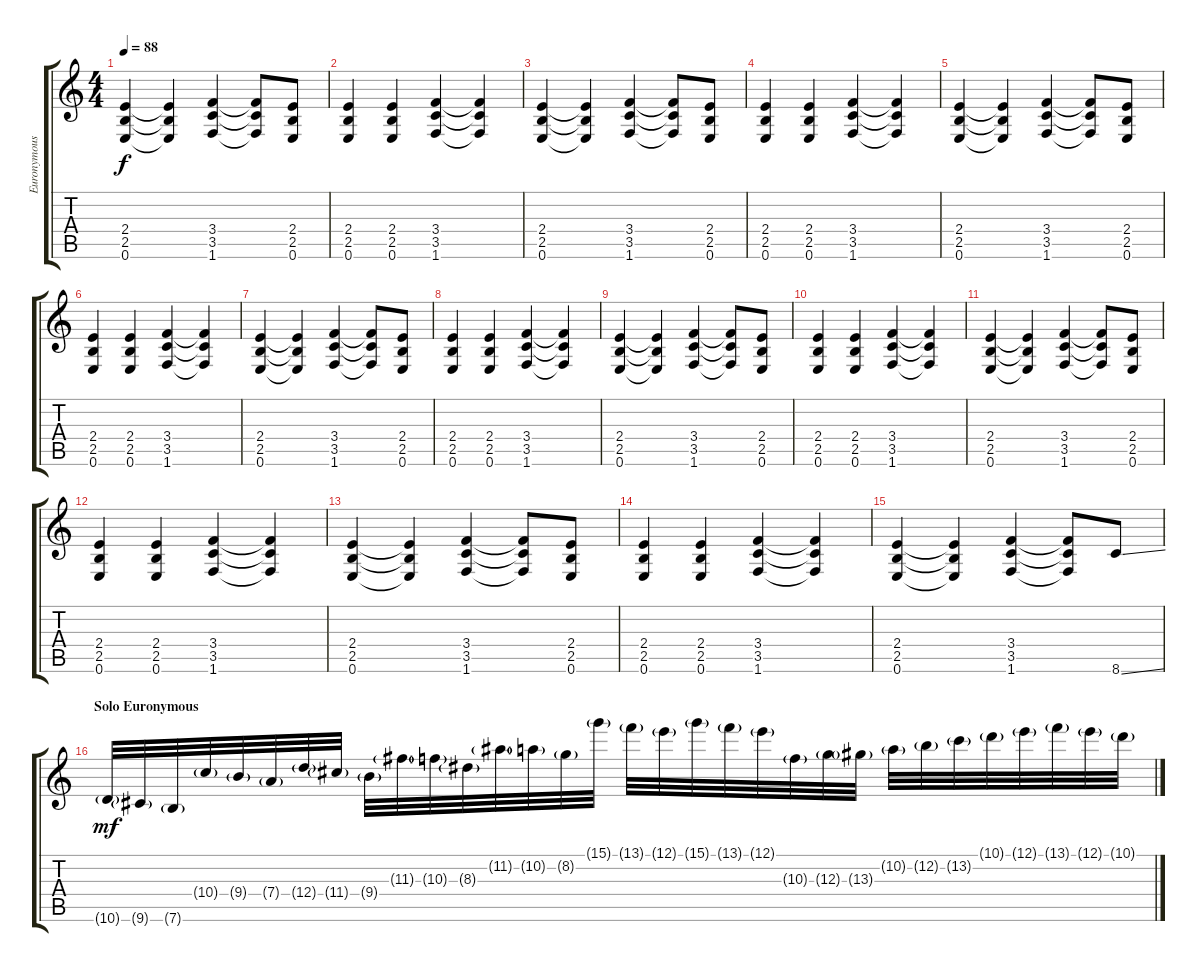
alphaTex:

\track ("Euronymous" "Euronymous") {instrument distortionguitar}
\staff {score tabs}
\tuning (E4 B3 G3 D3 A2 E2) {hide}
\ts (4 4)
\tempo 88
\clef g2
\ks c
(2.4 2.5 0.6).4{dy f} (2.4{t} 2.5{t} 0.6{t}).4 (3.4 3.5 1.6).4 (3.4{t} 3.5{t} 1.6{t}).8 (2.4 2.5 0.6).8 |
(2.4 2.5 0.6).4 (2.4 2.5 0.6).4 (3.4 3.5 1.6).4 (3.4{t} 3.5{t} 1.6{t}).4 |
(2.4 2.5 0.6).4 (2.4{t} 2.5{t} 0.6{t}).4 (3.4 3.5 1.6).4 (3.4{t} 3.5{t} 1.6{t}).8 (2.4 2.5 0.6).8 |
(2.4 2.5 0.6).4 (2.4 2.5 0.6).4 (3.4 3.5 1.6).4 (3.4{t} 3.5{t} 1.6{t}).4 |
(2.4 2.5 0.6).4 (2.4{t} 2.5{t} 0.6{t}).4 (3.4 3.5 1.6).4 (3.4{t} 3.5{t} 1.6{t}).8 (2.4 2.5 0.6).8 |
(2.4 2.5 0.6).4 (2.4 2.5 0.6).4 (3.4 3.5 1.6).4 (3.4{t} 3.5{t} 1.6{t}).4 |
(2.4 2.5 0.6).4 (2.4{t} 2.5{t} 0.6{t}).4 (3.4 3.5 1.6).4 (3.4{t} 3.5{t} 1.6{t}).8 (2.4 2.5 0.6).8 |
(2.4 2.5 0.6).4 (2.4 2.5 0.6).4 (3.4 3.5 1.6).4 (3.4{t} 3.5{t} 1.6{t}).4 |
(2.4 2.5 0.6).4 (2.4{t} 2.5{t} 0.6{t}).4 (3.4 3.5 1.6).4 (3.4{t} 3.5{t} 1.6{t}).8 (2.4 2.5 0.6).8 |
(2.4 2.5 0.6).4 (2.4 2.5 0.6).4 (3.4 3.5 1.6).4 (3.4{t} 3.5{t} 1.6{t}).4 |
(2.4 2.5 0.6).4 (2.4{t} 2.5{t} 0.6{t}).4 (3.4 3.5 1.6).4 (3.4{t} 3.5{t} 1.6{t}).8 (2.4 2.5 0.6).8 |
(2.4 2.5 0.6).4 (2.4 2.5 0.6).4 (3.4 3.5 1.6).4 (3.4{t} 3.5{t} 1.6{t}).4 |
(2.4 2.5 0.6).4 (2.4{t} 2.5{t} 0.6{t}).4 (3.4 3.5 1.6).4 (3.4{t} 3.5{t} 1.6{t}).8 (2.4 2.5 0.6).8 |
(2.4 2.5 0.6).4 (2.4 2.5 0.6).4 (3.4 3.5 1.6).4 (3.4{t} 3.5{t} 1.6{t}).4 |
(2.4 2.5 0.6).4 (2.4{t} 2.5{t} 0.6{t}).4 (3.4 3.5 1.6).4 (3.4{t} 3.5{t} 1.6{t}).8 8.6{ss}.8 |
\section ("" "Solo Euronymous")
10.6{g}.32{dy mf} 9.6{g}.32 7.6{g}.32 10.4{g}.32 9.4{g}.32 7.4{g}.32 12.4{g}.32 11.4{g}.32 9.4{g}.32 11.3{g}.32 10.3{g}.32 8.3{g}.32 11.2{g}.32 10.2{g}.32 8.2{g}.32 15.1{g}.32 13.1{g}.32 12.1{g}.32 15.1{g}.32 13.1{g}.32 12.1{g}.32 10.3{g}.32 12.3{g}.32 13.3{g}.32 10.2{g}.32 12.2{g}.32 13.2{g}.32 10.1{g}.32 12.1{g}.32 13.1{g}.32 12.1{g}.32 10.1{g}.32
